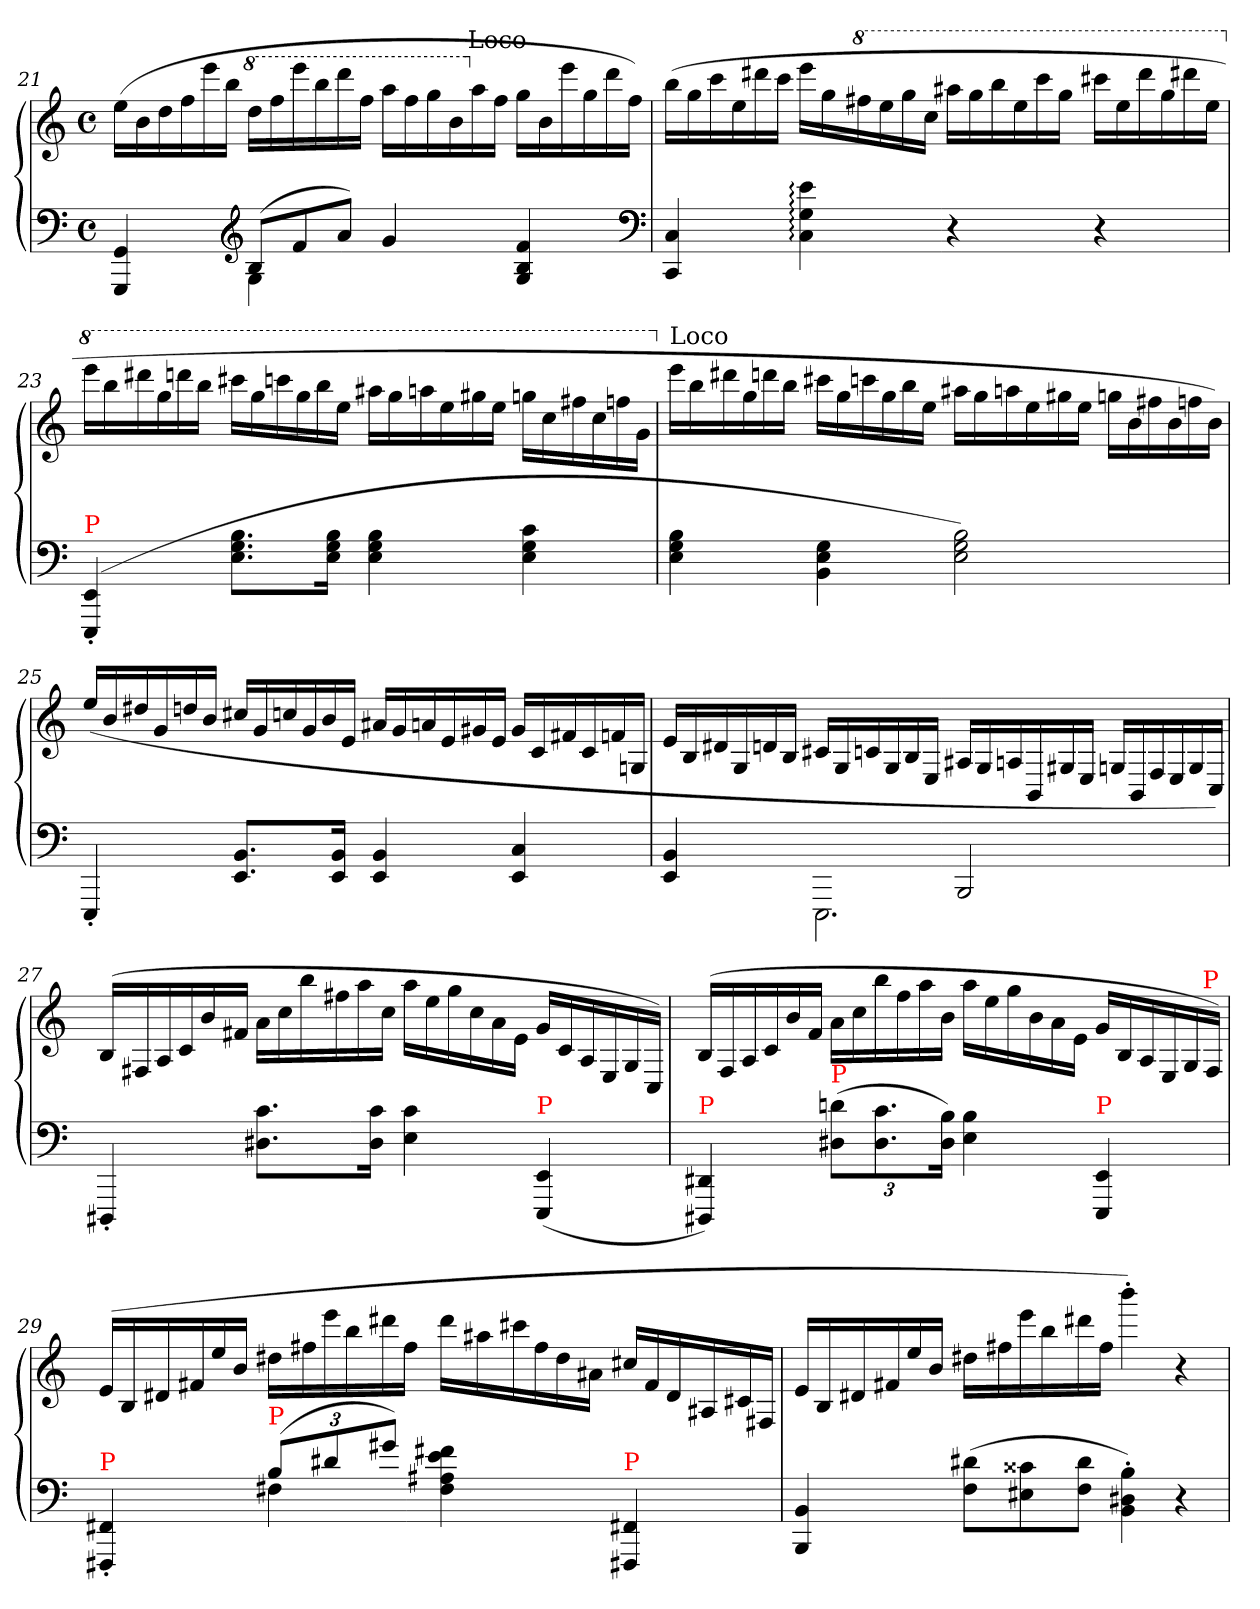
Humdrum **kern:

**kern	**kern
*part1	*part1
*staff2	*staff1
*clefF4	*clefG2
*k[]	*k[]
*a:	*a:
*M4/4	*M4/4
*met(c)	*met(c)
=21	=21
*^	*
*	*	*Xtuplet
4GG 4GGG	4ryy	(>24eeLL
.	.	24b
.	.	24dd
.	.	24ff
.	.	24eee
.	.	24bbJJ
*clefG2	*	*
*Xtuplet	*	*
*	*	*8va
(>12BL	4G	24dddLL
.	.	24fff
12f	.	24eeee
.	.	24bbb
12aJ)	.	24dddd
.	.	24fffJJ
4g	2ryy	24aaaLL
.	.	24fff
.	.	24ggg
.	.	24bb
*	*	*X8va
!	!	!LO:TX:a:t=Loco
.	.	24aa
.	.	24ffJJ
4f 4B 4G	.	24ggLL
.	.	24b
.	.	24eee
.	.	24gg
.	.	24ddd
.	.	24ffJJ)
*v	*v	*
*clefF4	*
=22	=22
4C 4CC	(>24bbLL
.	24gg
.	24ccc
.	24ee
.	24ddd#X
.	24cccJJ
4e: 4G: 4C:	24eeeLL
.	24gg
*	*8va
.	24fff#X
.	24eee
.	24ggg
.	24cccJJ
4r	24aaa#XLL
.	24ggg
.	24bbb
.	24eee
.	24cccc
.	24gggJJ
4r	24cccc#XLL
.	24eee
.	24dddd#
.	24ggg
.	24dddd#X
.	24eeeJJ
=23	=23
*	*X8va
*	*8va
!LO:TX:a:color=red:t=P	!
(>4EE'< 4EEE'<	24eeeeLL
.	24bbb
.	24dddd#X
.	24ggg
.	24ddddn
.	24bbbJJ
8.B 8.G 8.EL	24cccc#XLL
.	24ggg
.	24ccccn
.	24ggg
.	24bbb
16B 16G 16EJk	.
.	24eeeJJ
4B 4G 4E	24aaa#XLL
.	24ggg
.	24aaan
.	24eee
.	24ggg#X
.	24eeeJJ
4c 4G 4E	24gggnLL
.	24ccc
.	24fff#X
.	24ccc
.	24fffn
.	24ggJJ
=24	=24
*	*X8va
!	!LO:TX:a:t=Loco
4B 4G 4E	24eeeLL
.	24bb
.	24ddd#X
.	24gg
.	24dddn
.	24bbJJ
4G 4E 4BB	24ccc#XLL
.	24gg
.	24cccn
.	24gg
.	24bb
.	24eeJJ
2B 2G 2E)	24aa#XLL
.	24gg
.	24aan
.	24ee
.	24gg#X
.	24eeJJ
.	24ggnLL
.	24b
.	24ff#X
.	24b
.	24ffn
.	24bJJ)
=25	=25
4EEE'<	(>24ee/LL
.	24b/
.	24dd#X/
.	24g/
.	24ddn/
.	24b/JJ
8.BB 8.EEL	24cc#XLL
.	24g
.	24ccn
.	24g
.	24b
16BB 16EEJk	.
.	24eJJ
4BB 4EE	24a#XLL
.	24g
.	24an
.	24e
.	24g#X
.	24eJJ
4C 4EE	24g#LL
.	24c
.	24f#X
.	24c
.	24fn
.	24Gn/JJ
=26	=26
*^	*
4BB 4EE	4ryy	24eLL
.	.	24B
.	.	24d#X
.	.	24G/
.	.	24dn
.	.	24BJJ
4ryy	2.EEE	24c#XLL
.	.	24G/
.	.	24cn/
.	.	24G/
.	.	24B/
.	.	24E/JJ
2BBB	.	24A#XLL
.	.	24G/
.	.	24An/
.	.	24BB/
.	.	24G#X
.	.	24E/JJ
.	.	24Gn/LL
.	.	24BB/
.	.	24F/
.	.	24E/
.	.	24G/
.	.	24C/JJ)
*v	*v	*
=27	=27
4DDD#X'</	(>24B/LL
.	24F#X
.	24A/
.	24c
.	24b
.	24f#XJJ
8.c 8.D#XL	24aLL
.	24cc
.	24bb
.	24ff#
.	24aa
16c 16D#Jk	.
.	24ccJJ
4c 4E	24aaLL
.	24ee
.	24gg
.	24cc
.	24a
.	24eJJ
!LO:TX:a:color=red:t=P	!
(<4EE 4EEE	24gLL
.	24c
.	24A/
.	24E/
.	24G/
.	24C/JJ)
=28	=28
!LO:TX:a:color=red:t=P	!
4DD#X/ 4DDD#X/)	(>24B/LL
.	24F/
.	24A/
.	24c
.	24b
.	24fJJ
*tuplet	*
*Xbrackettup	*
!LO:TX:a:color=red:t=P	!
(>12dn 12D#XL	24aLL
.	24cc
12.c 12.D#	24bb
.	24ff
.	24aa
24B 24D#Jk)	24bJJ
4B 4E	24aaLL
.	24ee
.	24gg
.	24b
.	24a
.	24eJJ
!LO:TX:a:color=red:t=P	!
4EE 4EEE	24gLL
.	24B
.	24A/
.	24E/
.	24G/
!	!LO:TX:a:color=red:t=P
.	24F/JJ)
=29	=29
*^	*
!LO:TX:a:color=red:t=P	!	!
4FF#X'< 4FFF#X'<	4ryy	(>24eLL
.	.	24B
.	.	24d#X
.	.	24f#X
.	.	24ee
.	.	24bJJ
!LO:TX:a:color=red:t=P	!	!
(>12BL	4F#X	24dd#LL
.	.	24ff#
12d#X	.	24eee
.	.	24bb
12g#XJ)	.	24ddd#X
.	.	24ff#JJ
4ryy	4f#X 4e 4A#X 4F#	24ddd#LL
.	.	24aa#X
.	.	24ccc#X
.	.	24ff#
.	.	24dd#
.	.	24a#XJJ
!LO:TX:a:color=red:t=P	!	!
4FF#X 4FFF#X	4ryy	24cc#XLL
.	.	24f#
.	.	24d#
.	.	24A#X
.	.	24c#
.	.	24F#JJ
*v	*v	*
=30	=30
4BB 4BBB	24eLL
.	24B
.	24d#X
.	24f#X
.	24ee
.	24bJJ
*Xtuplet	*
(>12d#X 12FL	24dd#LL
.	24ff#X
12c##X 12E#X	24eee
.	24bb
12d# 12FJ	24ddd#X
.	24ff#JJ
4B'> 4D#X'> 4BB'>)	4bbb'>)
4r	4r
=	=
*-	*-
